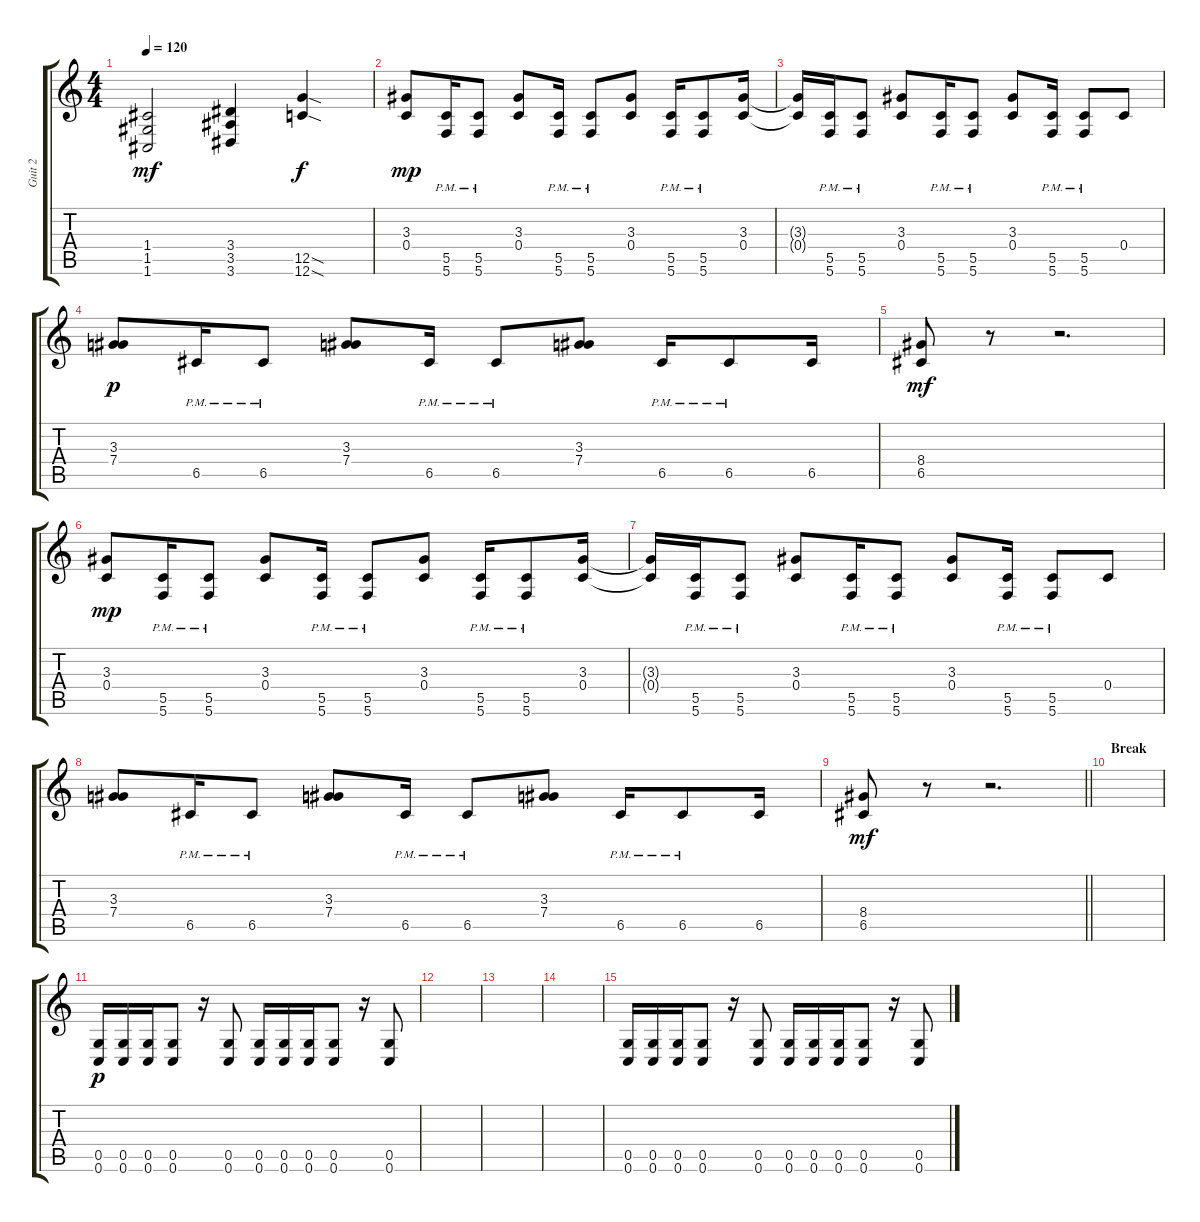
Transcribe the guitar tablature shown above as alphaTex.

\track ("Guit 2" "Guit 2") {instrument acousticguitarsteel}
\staff {score tabs}
\tuning (D4 A3 F3 C3 G2 C2) {hide}
\ts (4 4)
\tempo 120
\clef g2
\ks c
(1.4 1.5 1.6).2{dy mf} (3.4 3.5 3.6).4 (12.5{sod} 12.6{sod}).4{dy f} |
(3.3 0.4).8{dy mp balance 14 instrument distortionguitar} (5.5{pm} 5.6{pm}).16 (5.5{pm} 5.6{pm}).8 (3.3 0.4).8 (5.5{pm} 5.6{pm}).16 (5.5{pm} 5.6{pm}).8 (3.3 0.4).8 (5.5{pm} 5.6{pm}).16 (5.5{pm} 5.6{pm}).8 (3.3 0.4).16 |
(3.3{t} 0.4{t}).16 (5.5{pm} 5.6{pm}).16 (5.5{pm} 5.6{pm}).8 (3.3 0.4).8 (5.5{pm} 5.6{pm}).16 (5.5{pm} 5.6{pm}).8 (3.3 0.4).8 (5.5{pm} 5.6{pm}).16 (5.5{pm} 5.6{pm}).8 0.4.8 |
(3.3 7.4).8{dy p} 6.5{pm}.16 6.5{pm}.8 (3.3 7.4).8 6.5{pm}.16 6.5{pm}.8 (3.3 7.4).8 6.5{pm}.16 6.5{pm}.8 6.5.16 |
(8.4 6.5).8{dy mf} r.8 r.2{d} |
(3.3 0.4).8{dy mp} (5.5{pm} 5.6{pm}).16 (5.5{pm} 5.6{pm}).8 (3.3 0.4).8 (5.5{pm} 5.6{pm}).16 (5.5{pm} 5.6{pm}).8 (3.3 0.4).8 (5.5{pm} 5.6{pm}).16 (5.5{pm} 5.6{pm}).8 (3.3 0.4).16 |
(3.3{t} 0.4{t}).16 (5.5{pm} 5.6{pm}).16 (5.5{pm} 5.6{pm}).8 (3.3 0.4).8 (5.5{pm} 5.6{pm}).16 (5.5{pm} 5.6{pm}).8 (3.3 0.4).8 (5.5{pm} 5.6{pm}).16 (5.5{pm} 5.6{pm}).8 0.4.8 |
(3.3 7.4).8 6.5{pm}.16 6.5{pm}.8 (3.3 7.4).8 6.5{pm}.16 6.5{pm}.8 (3.3 7.4).8 6.5{pm}.16 6.5{pm}.8 6.5.16 |
\barLineRight lightlight
(8.4 6.5).8{dy mf} r.8 r.2{d} |
\section ("" "Break")
|
(0.5 0.6).16{dy p} (0.5 0.6).16 (0.5 0.6).16 (0.5 0.6).8 r.16 (0.5 0.6).8 (0.5 0.6).16 (0.5 0.6).16 (0.5 0.6).16 (0.5 0.6).8 r.16 (0.5 0.6).8 |
|
|
|
(0.5 0.6).16 (0.5 0.6).16 (0.5 0.6).16 (0.5 0.6).8 r.16 (0.5 0.6).8 (0.5 0.6).16 (0.5 0.6).16 (0.5 0.6).16 (0.5 0.6).8 r.16 (0.5 0.6).8
